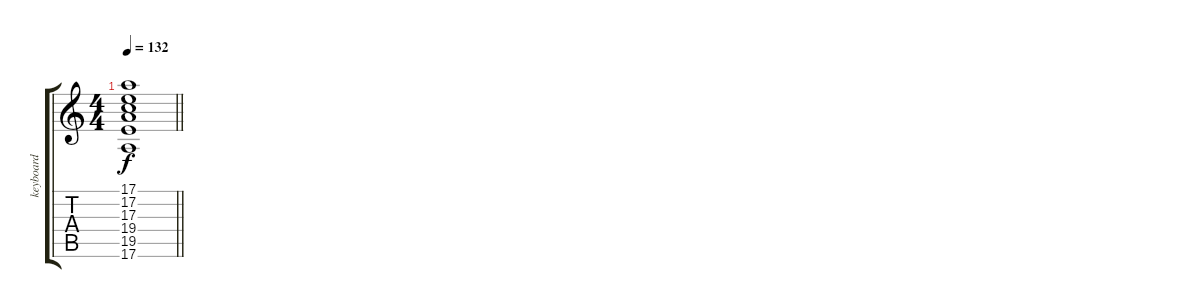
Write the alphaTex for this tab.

\track ("keyboard" "keyboard") {instrument acousticgrandpiano}
\staff {score tabs}
\tuning (E4 B3 G3 D3 A2 E2) {hide}
\ts (4 4)
\tempo 132
\clef g2
\barLineRight lightlight
\ks c
(17.1 17.2 17.3 19.4 19.5 17.6).1{dy f}
